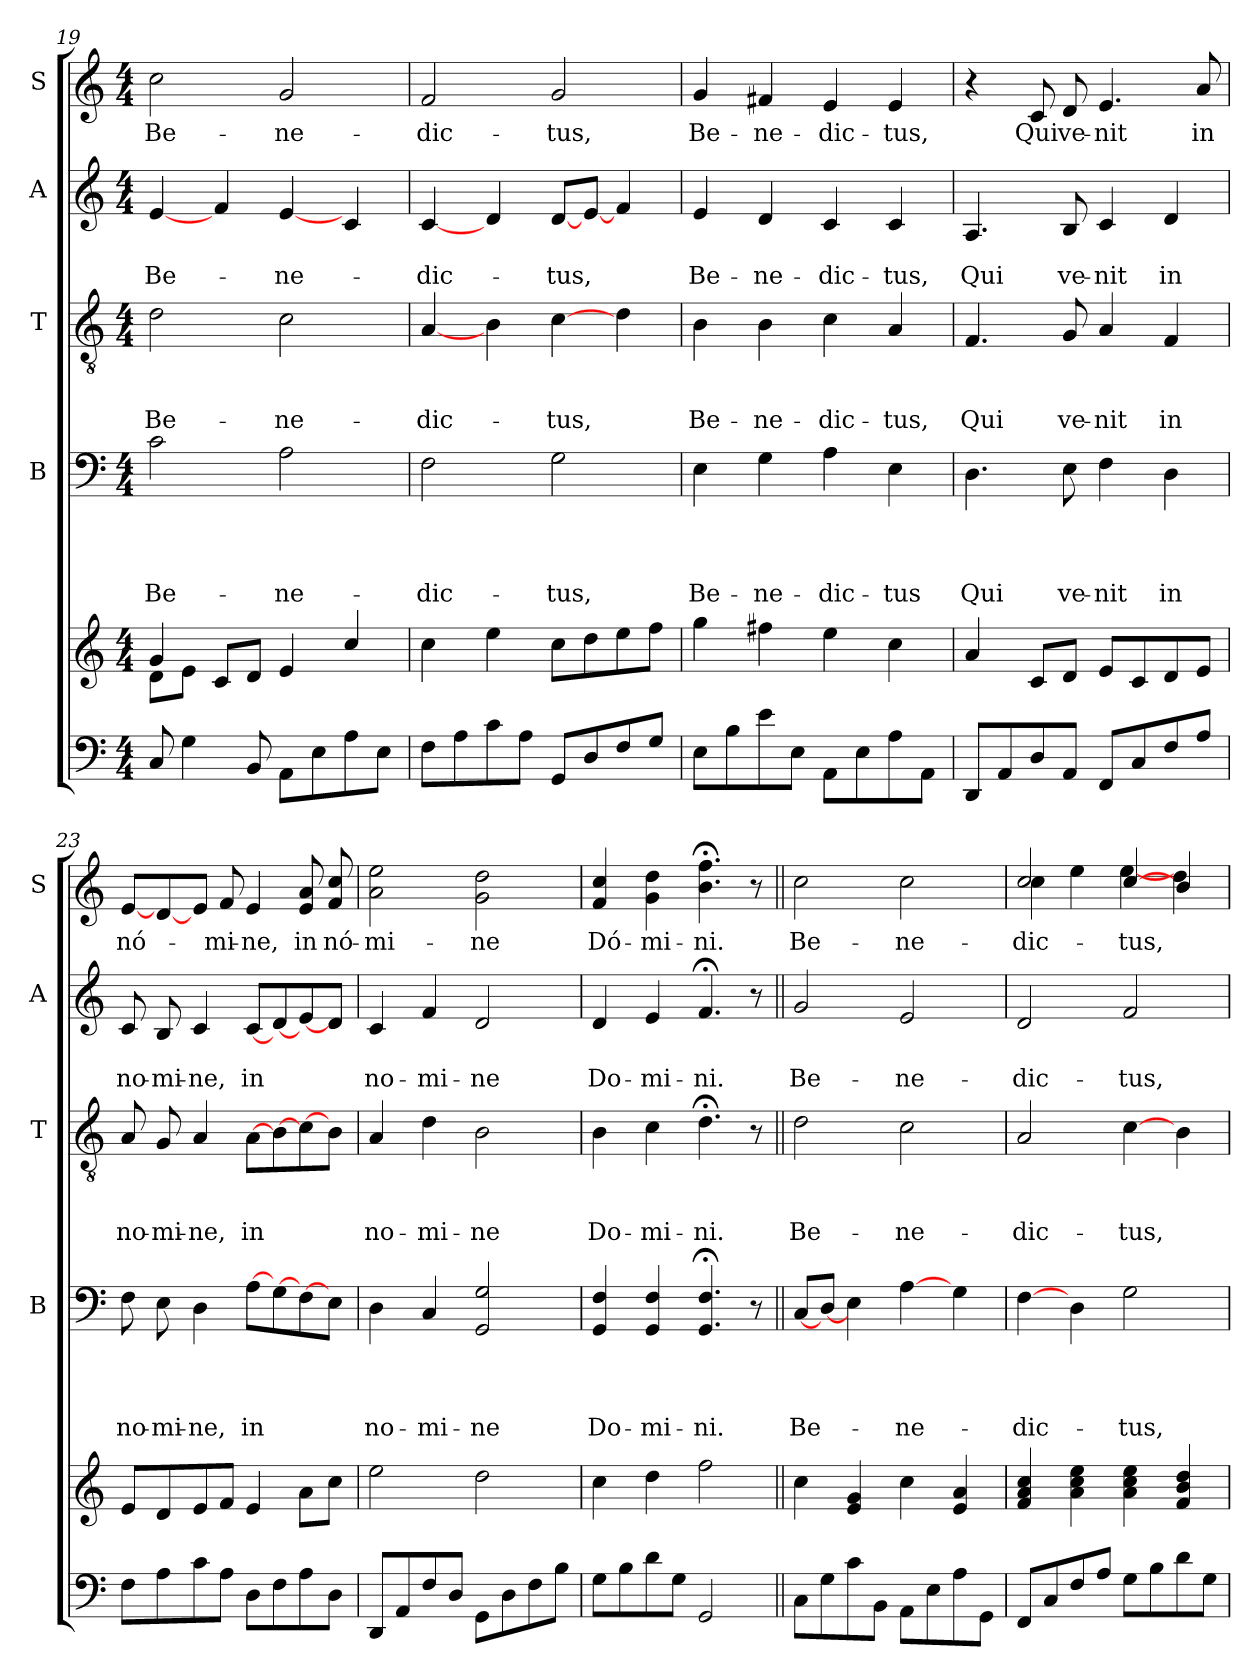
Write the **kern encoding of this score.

**kern	**kern	**kern	**text	**text	**text	**text	**kern	**text	**text	**text	**kern	**text	**text	**kern	**text
*part5	*part5	*part4	*part4	*part4	*part4	*part4	*part3	*part3	*part3	*part3	*part2	*part2	*part2	*part1	*part1
*staff6	*staff5	*staff4	*staff4	*staff4	*staff4	*staff4	*staff3	*staff3	*staff3	*staff3	*staff2	*staff2	*staff2	*staff1	*staff1
*	*	*I"B	*	*	*	*	*I"T	*	*	*	*I"A	*	*	*I"S	*
*	*	*I'B	*	*	*	*	*I'T	*	*	*	*I'A	*	*	*I'S	*
*clefF4	*clefG2	*clefF4	*	*	*	*	*clefGv2	*	*	*	*clefG2	*	*	*clefG2	*
*k[]	*k[]	*k[]	*	*	*	*	*k[]	*	*	*	*k[]	*	*	*k[]	*
*C:	*C:	*C:	*	*	*	*	*C:	*	*	*	*C:	*	*	*C:	*
*M4/4	*M4/4	*M4/4	*	*	*	*	*M4/4	*	*	*	*M4/4	*	*	*M4/4	*
=19	=19	=19	=19	=19	=19	=19	=19	=19	=19	=19	=19	=19	=19	=19	=19
*	*^	*	*	*	*	*	*	*	*	*	*	*	*	*	*
!	!	!	!	!	!	!	!LO:LY:b	!	!	!	!LO:LY:b	!	!	!LO:LY:b	!	!LO:LY:b
8C/	4g/	8d\L	2c\	.	.	.	Be-	2d\	.	.	Be-	[4e/	.	Be-	2cc\	Be-
4G\	.	8e\J	.	.	.	.	.	.	.	.	.	.	.	.	.	.
.	8c/L	4ryy	.	.	.	.	.	.	.	.	.	4f/	.	.	.	.
8BB/	8d/J	.	.	.	.	.	.	.	.	.	.	.	.	.	.	.
!	!	!	!	!	!	!	!LO:LY:b	!	!	!	!LO:LY:b	!	!	!LO:LY:b	!	!LO:LY:b
8AA\L	4e/	2ryy	2A\	.	.	.	-ne-	2c\	.	.	-ne-	[4e/	.	-ne-	2g/	-ne-
8E\	.	.	.	.	.	.	.	.	.	.	.	.	.	.	.	.
8A\	4cc/	.	.	.	.	.	.	.	.	.	.	4c/	.	.	.	.
8E\J	.	.	.	.	.	.	.	.	.	.	.	.	.	.	.	.
*	*v	*v	*	*	*	*	*	*	*	*	*	*	*	*	*	*
!!LO:PB:g=z
=20	=20	=20	=20	=20	=20	=20	=20	=20	=20	=20	=20	=20	=20	=20	=20
!	!	!	!	!	!	!LO:LY:b	!	!	!	!LO:LY:b	!	!	!LO:LY:b	!	!LO:LY:b
8F\L	4cc\	2F\	.	.	.	-dic-	[4A/	.	.	-dic-	[4c/	.	-dic-	2f/	-dic-
8A\	.	.	.	.	.	.	.	.	.	.	.	.	.	.	.
8c\	4ee\	.	.	.	.	.	4B\	.	.	.	4d/	.	.	.	.
8A\J	.	.	.	.	.	.	.	.	.	.	.	.	.	.	.
!	!	!	!	!	!	!LO:LY:b	!	!	!	!LO:LY:b	!	!	!LO:LY:b	!	!LO:LY:b
8GG/L	8cc\L	2G\	.	.	.	-tus,	[4c\	.	.	-tus,	[8d/L	.	-tus,	2g/	-tus,
8D/	8dd\	.	.	.	.	.	.	.	.	.	[8e/J	.	.	.	.
8F/	8ee\	.	.	.	.	.	4d\	.	.	.	4f/	.	.	.	.
8G/J	8ff\J	.	.	.	.	.	.	.	.	.	.	.	.	.	.
=21	=21	=21	=21	=21	=21	=21	=21	=21	=21	=21	=21	=21	=21	=21	=21
!	!	!	!	!	!	!LO:LY:b	!	!	!	!LO:LY:b	!	!	!LO:LY:b	!	!LO:LY:b
8E\L	4gg\	4E\	.	.	.	Be-	4B\	.	.	Be-	4e/	.	Be-	4g/	Be-
8B\	.	.	.	.	.	.	.	.	.	.	.	.	.	.	.
!	!	!	!	!	!	!LO:LY:b	!	!	!	!LO:LY:b	!	!	!LO:LY:b	!	!LO:LY:b
8e\	4ff#X\	4G\	.	.	.	-ne-	4B\	.	.	-ne-	4d/	.	-ne-	4f#X/	-ne-
8E\J	.	.	.	.	.	.	.	.	.	.	.	.	.	.	.
!	!	!	!	!	!	!LO:LY:b	!	!	!	!LO:LY:b	!	!	!LO:LY:b	!	!LO:LY:b
8AA\L	4ee\	4A\	.	.	.	-dic-	4c\	.	.	-dic-	4c/	.	-dic-	4e/	-dic-
8E\	.	.	.	.	.	.	.	.	.	.	.	.	.	.	.
!	!	!	!	!	!	!LO:LY:b	!	!	!	!LO:LY:b	!	!	!LO:LY:b	!	!LO:LY:b
8A\	4cc\	4E\	.	.	.	-tus	4A/	.	.	-tus,	4c/	.	-tus,	4e/	-tus,
8AA\J	.	.	.	.	.	.	.	.	.	.	.	.	.	.	.
=22	=22	=22	=22	=22	=22	=22	=22	=22	=22	=22	=22	=22	=22	=22	=22
!	!	!	!	!	!	!LO:LY:b	!	!	!	!LO:LY:b	!	!	!LO:LY:b	!	!
8DD/L	4a/	4.D\	.	.	.	Qui	4.F/	.	.	Qui	4.A/	.	Qui	4r	.
8AA/	.	.	.	.	.	.	.	.	.	.	.	.	.	.	.
!	!	!	!	!	!	!	!	!	!	!	!	!	!	!	!LO:LY:b
8D/	8c/L	.	.	.	.	.	.	.	.	.	.	.	.	8c/	Qui
!	!	!	!	!	!	!LO:LY:b	!	!	!	!LO:LY:b	!	!	!LO:LY:b	!	!LO:LY:b
8AA/J	8d/J	8E\	.	.	.	ve-	8G/	.	.	ve-	8B/	.	ve-	8d/	ve-
!	!	!	!	!	!	!LO:LY:b	!	!	!	!LO:LY:b	!	!	!LO:LY:b	!	!LO:LY:b
8FF/L	8e/L	4F\	.	.	.	-nit	4A/	.	.	-nit	4c/	.	-nit	4.e/	-nit
8C/	8c/	.	.	.	.	.	.	.	.	.	.	.	.	.	.
!	!	!	!	!	!	!LO:LY:b	!	!	!	!LO:LY:b	!	!	!LO:LY:b	!	!
8F/	8d/	4D\	.	.	.	in	4F/	.	.	in	4d/	.	in	.	.
!	!	!	!	!	!	!	!	!	!	!	!	!	!	!	!LO:LY:b
8A/J	8e/J	.	.	.	.	.	.	.	.	.	.	.	.	8a/	in
=23	=23	=23	=23	=23	=23	=23	=23	=23	=23	=23	=23	=23	=23	=23	=23
!	!	!	!	!	!	!LO:LY:b	!	!	!	!LO:LY:b	!	!	!LO:LY:b	!	!LO:LY:b
8F\L	8e/L	8F\	.	.	.	no-	8A/	.	.	no-	8c/	.	no-	[8e/L	nó-
!	!	!	!	!	!	!LO:LY:b	!	!	!	!LO:LY:b	!	!	!LO:LY:b	!	!
8A\	8d/	8E\	.	.	.	-mi-	8G/	.	.	-mi-	8B/	.	-mi-	[8d/	.
!	!	!	!	!	!	!LO:LY:b	!	!	!	!LO:LY:b	!	!	!LO:LY:b	!	!
8c\	8e/	4D\	.	.	.	-ne,	4A/	.	.	-ne,	4c/	.	-ne,	8e/J	.
!	!	!	!	!	!	!	!	!	!	!	!	!	!	!	!LO:LY:b
8A\J	8f/J	.	.	.	.	.	.	.	.	.	.	.	.	8f/	-mi-
!	!	!	!	!	!	!LO:LY:b	!	!	!	!LO:LY:b	!	!	!LO:LY:b	!	!LO:LY:b
8D\L	4e/	[8A\L	.	.	.	in	[8A\L	.	.	in	[8c/L	.	in	4e/	-ne,
8F\	.	[8G\	.	.	.	.	[8B\	.	.	.	[8d/	.	.	.	.
!	!	!	!	!	!	!	!	!	!	!	!	!	!	!	!LO:LY:b
8A\	8a\L	[8F\	.	.	.	.	[8c\	.	.	.	[8e/	.	.	8e/ 8a/	in
!	!	!	!	!	!	!	!	!	!	!	!	!	!	!	!LO:LY:b
8D\J	8cc\J	8E\J	.	.	.	.	8B\J	.	.	.	8d/J	.	.	8f/ 8cc/	nó-
!!LO:LB:g=z
=24	=24	=24	=24	=24	=24	=24	=24	=24	=24	=24	=24	=24	=24	=24	=24
!	!	!	!	!	!	!LO:LY:b	!	!	!	!LO:LY:b	!	!	!LO:LY:b	!	!LO:LY:b
8DD/L	2ee\	4D\	.	.	.	no-	4A/	.	.	no-	4c/	.	no-	2a\ 2ee\	-mi-
8AA/	.	.	.	.	.	.	.	.	.	.	.	.	.	.	.
!	!	!	!	!	!	!LO:LY:b	!	!	!	!LO:LY:b	!	!	!LO:LY:b	!	!
8F/	.	4C/	.	.	.	-mi-	4d\	.	.	-mi-	4f/	.	-mi-	.	.
8D/J	.	.	.	.	.	.	.	.	.	.	.	.	.	.	.
!	!	!	!	!	!	!LO:LY:b	!	!	!	!LO:LY:b	!	!	!LO:LY:b	!	!LO:LY:b
8GG\L	2dd\	2GG/ 2G/	.	.	.	-ne	2B\	.	.	-ne	2d/	.	-ne	2g\ 2dd\	-ne
8D\	.	.	.	.	.	.	.	.	.	.	.	.	.	.	.
8F\	.	.	.	.	.	.	.	.	.	.	.	.	.	.	.
8B\J	.	.	.	.	.	.	.	.	.	.	.	.	.	.	.
=25	=25	=25	=25	=25	=25	=25	=25	=25	=25	=25	=25	=25	=25	=25	=25
!	!	!	!	!	!	!LO:LY:b	!	!	!	!LO:LY:b	!	!	!LO:LY:b	!	!LO:LY:b
8G\L	4cc\	4GG/ 4F/	.	.	.	Do-	4B\	.	.	Do-	4d/	.	Do-	4f/ 4cc/	Dó-
8B\	.	.	.	.	.	.	.	.	.	.	.	.	.	.	.
!	!	!	!	!	!	!LO:LY:b	!	!	!	!LO:LY:b	!	!	!LO:LY:b	!	!LO:LY:b
8d\	4dd\	4GG/ 4F/	.	.	.	-mi-	4c\	.	.	-mi-	4e/	.	-mi-	4g\ 4dd\	-mi-
8G\J	.	.	.	.	.	.	.	.	.	.	.	.	.	.	.
!	!	!	!	!	!	!LO:LY:b	!	!	!	!LO:LY:b	!	!	!LO:LY:b	!	!LO:LY:b
2GG/	2ff\	4.GG/;< 4.F/;<	.	.	.	-ni.	4.d;<\	.	.	-ni.	4.f;</	.	-ni.	4.b\;< 4.ff\;<	-ni.
.	.	8r	.	.	.	.	8r	.	.	.	8r	.	.	8r	.
=26||	=26||	=26||	=26||	=26||	=26||	=26||	=26||	=26||	=26||	=26||	=26||	=26||	=26||	=26||	=26||
!	!	!	!	!	!	!LO:LY:b	!	!	!	!LO:LY:b	!	!	!LO:LY:b	!	!LO:LY:b
8C\L	4cc\	[8C/L	.	.	.	Be-	2d\	.	.	Be-	2g/	.	Be-	2cc\	Be-
8G\	.	[8D/J	.	.	.	.	.	.	.	.	.	.	.	.	.
8c\	4e/ 4g/	4E\	.	.	.	.	.	.	.	.	.	.	.	.	.
8BB\J	.	.	.	.	.	.	.	.	.	.	.	.	.	.	.
!	!	!	!	!	!	!LO:LY:b	!	!	!	!LO:LY:b	!	!	!LO:LY:b	!	!LO:LY:b
8AA\L	4cc\	[4A\	.	.	.	-ne-	2c\	.	.	-ne-	2e/	.	-ne-	2cc\	-ne-
8E\	.	.	.	.	.	.	.	.	.	.	.	.	.	.	.
8A\	4e/ 4a/	4G\	.	.	.	.	.	.	.	.	.	.	.	.	.
8GG\J	.	.	.	.	.	.	.	.	.	.	.	.	.	.	.
=27	=27	=27	=27	=27	=27	=27	=27	=27	=27	=27	=27	=27	=27	=27	=27
!	!	!	!	!	!	!LO:LY:b	!	!	!	!LO:LY:b	!	!	!LO:LY:b	!	!LO:LY:b
*	*	*	*	*	*	*	*	*	*	*	*	*	*	*^	*
8FF/L	4f/ 4a/ 4cc/	[4F\	.	.	.	-dic-	2A/	.	.	-dic-	2d/	.	-dic-	2cc/	4cc\	-dic-
8C/	.	.	.	.	.	.	.	.	.	.	.	.	.	.	.	.
8F/	4a\ 4cc\ 4ee\	4D\	.	.	.	.	.	.	.	.	.	.	.	.	4ee\	.
8A/J	.	.	.	.	.	.	.	.	.	.	.	.	.	.	.	.
!	!	!	!	!	!	!LO:LY:b	!	!	!	!LO:LY:b	!	!	!LO:LY:b	!	!	!LO:LY:b
8G\L	4a\ 4cc\ 4ee\	2G\	.	.	.	-tus,	[4c\	.	.	-tus,	2f/	.	-tus,	[>4cc/	[<4ee\	-tus,
8B\	.	.	.	.	.	.	.	.	.	.	.	.	.	.	.	.
8d\	4f/ 4b/ 4dd/	.	.	.	.	.	4B\	.	.	.	.	.	.	4b/	4dd\	.
8G\J	.	.	.	.	.	.	.	.	.	.	.	.	.	.	.	.
*	*	*	*	*	*	*	*	*	*	*	*	*	*	*v	*v	*
=	=	=	=	=	=	=	=	=	=	=	=	=	=	=	=
*-	*-	*-	*-	*-	*-	*-	*-	*-	*-	*-	*-	*-	*-	*-	*-
